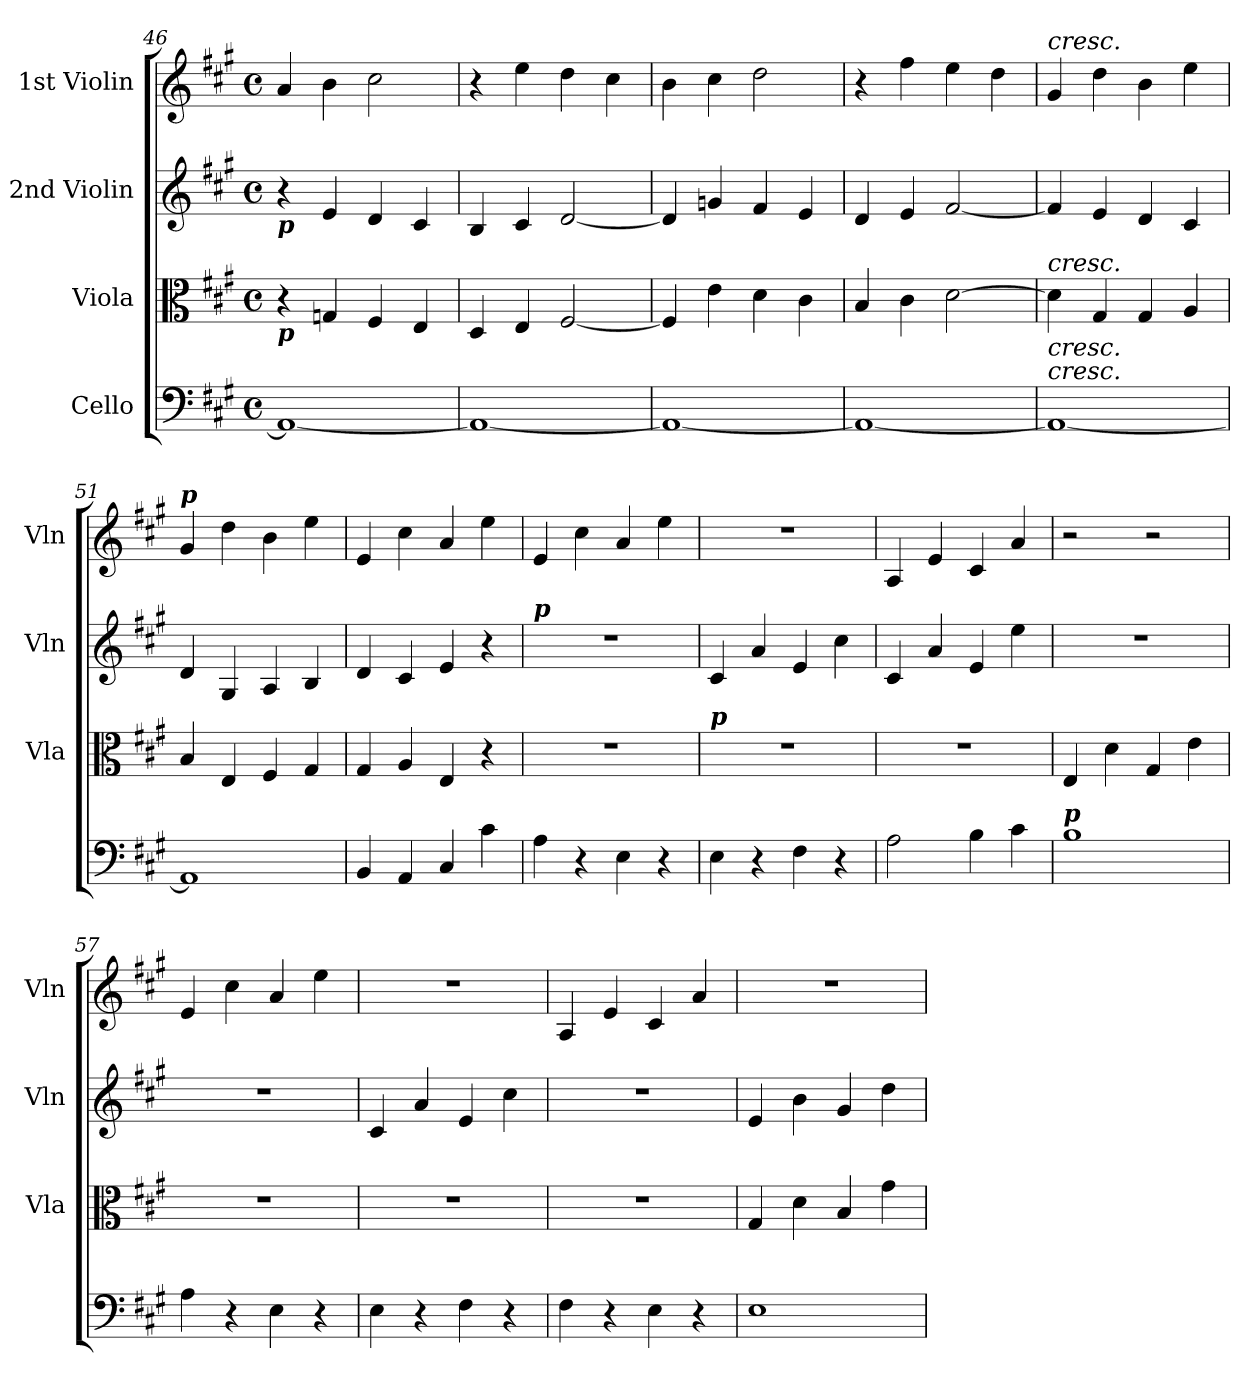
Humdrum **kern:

**kern	**kern	**kern	**kern
*part4	*part3	*part2	*part1
*staff4	*staff3	*staff2	*staff1
*I"Cello	*I"Viola	*I"2nd Violin	*I"1st Violin
*	*I'Vla	*I'Vln	*I'Vln
*clefF4	*clefC3	*clefG2	*clefG2
*k[f#c#g#]	*k[f#c#g#]	*k[f#c#g#]	*k[f#c#g#]
*A:	*A:	*A:	*A:
*M4/4	*M4/4	*M4/4	*M4/4
*met(c)	*met(c)	*met(c)	*met(c)
=46	=46	=46	=46
!	!	!LO:TX:b:Bi:t=p	!
!	!LO:TX:b:Bi:t=p	!	!
1AA_	4r	4r	4a/
.	4Gn/	4e/	4b\
.	4F#/	4d/	2cc#\
.	4E/	4c#/	.
=47	=47	=47	=47
1AA_	4D/	4B/	4r
.	4E/	4c#/	4ee\
.	[2F#/	[2d/	4dd\
.	.	.	4cc#\
=48	=48	=48	=48
1AA_	4F#/]	4d/]	4b\
.	4e\	4gn/	4cc#\
.	4d\	4f#/	2dd\
.	4c#\	4e/	.
=49	=49	=49	=49
1AA_	4B/	4d/	4r
.	4c#\	4e/	4ff#\
.	[2d\	[2f#/	4ee\
.	.	.	4dd\
=50	=50	=50	=50
!	!	!	!LO:TX:a:i:t=cresc.
!	!LO:TX:a:i:t=cresc.	!	!
!LO:TX:a:i:t=cresc.	!	!	!
!LO:TX:a:i:t=cresc.	!	!	!
1AA_	4d\]	4f#/]	4g#/
.	4G#/	4e/	4dd\
.	4G#/	4d/	4b\
.	4A/	4c#/	4ee\
=51	=51	=51	=51
!	!	!	!LO:TX:a:Bi:t=p
1AA]	4B/	4d/	4g#/
.	4E/	4G#/	4dd\
.	4F#/	4A/	4b\
.	4G#/	4B/	4ee\
=52	=52	=52	=52
4BB/	4G#/	4d/	4e/
4AA/	4A/	4c#/	4cc#\
4C#/	4E/	4e/	4a/
4c#\	4r	4r	4ee\
=53	=53	=53	=53
!	!	!LO:TX:a:Bi:t=p	!
4A\	1r	1r	4e/
4r	.	.	4cc#\
4E\	.	.	4a/
4r	.	.	4ee\
=54	=54	=54	=54
!	!LO:TX:a:Bi:t=p	!	!
4E\	1r	4c#/	1r
4r	.	4a/	.
4F#\	.	4e/	.
4r	.	4cc#\	.
=55	=55	=55	=55
2A\	1r	4c#/	4A/
.	.	4a/	4e/
4B\	.	4e/	4c#/
4c#\	.	4ee\	4a/
=56	=56	=56	=56
!LO:TX:a:Bi:t=p	!	!	!
1B	4E/	1r	2r
.	4d\	.	.
.	4G#/	.	2r
.	4e\	.	.
=57	=57	=57	=57
4A\	1r	1r	4e/
4r	.	.	4cc#\
4E\	.	.	4a/
4r	.	.	4ee\
=58	=58	=58	=58
4E\	1r	4c#/	1r
4r	.	4a/	.
4F#\	.	4e/	.
4r	.	4cc#\	.
=59	=59	=59	=59
4F#\	1r	1r	4A/
4r	.	.	4e/
4E\	.	.	4c#/
4r	.	.	4a/
=60	=60	=60	=60
1E	4G#/	4e/	1r
.	4d\	4b\	.
.	4B/	4g#/	.
.	4g#\	4dd\	.
=	=	=	=
*-	*-	*-	*-
